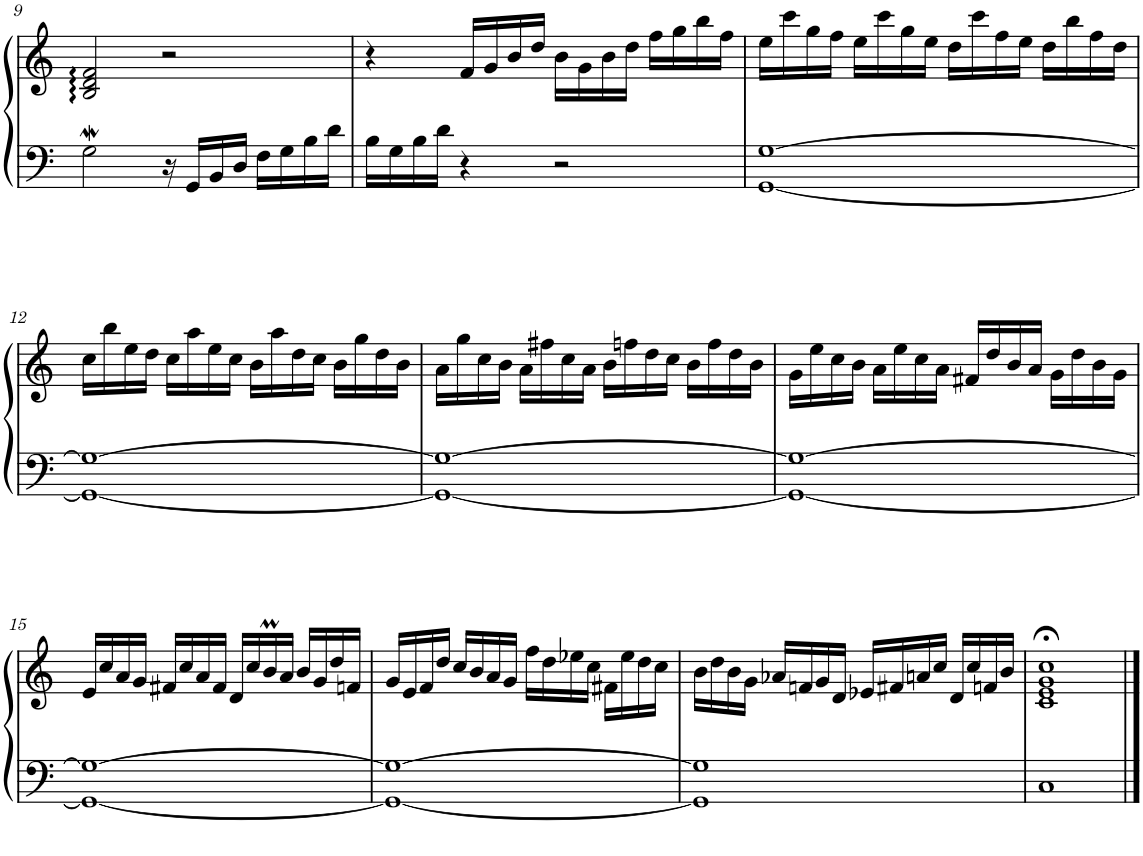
**kern	**kern
*part1	*part1
*staff2	*staff1
*I"Klavír	*
*I'Klv.	*
!!LO:PB:g=z
*clefF4	*clefG2
*k[]	*k[]
*M4/4	*M4/4
*met(c)	*met(c)
=9	=9
2GW\	2B/: 2d/: 2f/:
16r	2r
16GG/LL	.
16BB/	.
16D/JJ	.
16F\LL	.
16G\	.
16B\	.
16d\JJ	.
=10	=10
16B\LL	4r
16G\	.
16B\	.
16d\JJ	.
4r	16f/LL
.	16g/
.	16b/
.	16dd/JJ
2r	16b\LL
.	16g\
.	16b\
.	16dd\JJ
.	16ff\LL
.	16gg\
.	16bb\
.	16ff\JJ
=11	=11
[1GG [1G	16ee\LL
.	16ccc\
.	16gg\
.	16ff\JJ
.	16ee\LL
.	16ccc\
.	16gg\
.	16ee\JJ
.	16dd\LL
.	16ccc\
.	16ff\
.	16ee\JJ
.	16dd\LL
.	16bb\
.	16ff\
.	16dd\JJ
!!LO:LB:g=z
=12	=12
1GG_ 1G_	16cc\LL
.	16bb\
.	16ee\
.	16dd\JJ
.	16cc\LL
.	16aa\
.	16ee\
.	16cc\JJ
.	16b\LL
.	16aa\
.	16dd\
.	16cc\JJ
.	16b\LL
.	16gg\
.	16dd\
.	16b\JJ
=13	=13
1GG_ 1G_	16a\LL
.	16gg\
.	16cc\
.	16b\JJ
.	16a\LL
.	16ff#X\
.	16cc\
.	16a\JJ
.	16b\LL
.	16ffn\
.	16dd\
.	16cc\JJ
.	16b\LL
.	16ff\
.	16dd\
.	16b\JJ
=14	=14
1GG_ 1G_	16g\LL
.	16ee\
.	16cc\
.	16b\JJ
.	16a\LL
.	16ee\
.	16cc\
.	16a\JJ
.	16f#X/LL
.	16dd/
.	16b/
.	16a/JJ
.	16g\LL
.	16dd\
.	16b\
.	16g\JJ
!!LO:LB:g=z
=15	=15
1GG_ 1G_	16e/LL
.	16cc/
.	16a/
.	16g/JJ
.	16f#X/LL
.	16cc/
.	16a/
.	16f#/JJ
.	16d/LL
.	16cc/
.	16bm/
.	16a/JJ
.	16b/LL
.	16g/
.	16dd/
.	16fn/JJ
=16	=16
1GG_ 1G_	16g/LL
.	16e/
.	16f/
.	16dd/JJ
.	16cc/LL
.	16b/
.	16a/
.	16g/JJ
.	16ff\LL
.	16dd\
.	16ee-X\
.	16cc\JJ
.	16f#X\LL
.	16ee-\
.	16dd\
.	16cc\JJ
=17	=17
1GG] 1G]	16b\LL
.	16dd\
.	16b\
.	16g\JJ
.	16a-X/LL
.	16fn/
.	16g/
.	16d/JJ
.	16e-X/LL
.	16f#X/
.	16an/
.	16cc/JJ
.	16d/LL
.	16cc/
.	16fn/
.	16b/JJ
=18	=18
1C	1c;< 1e;< 1g;< 1cc;<
==	==
*-	*-
